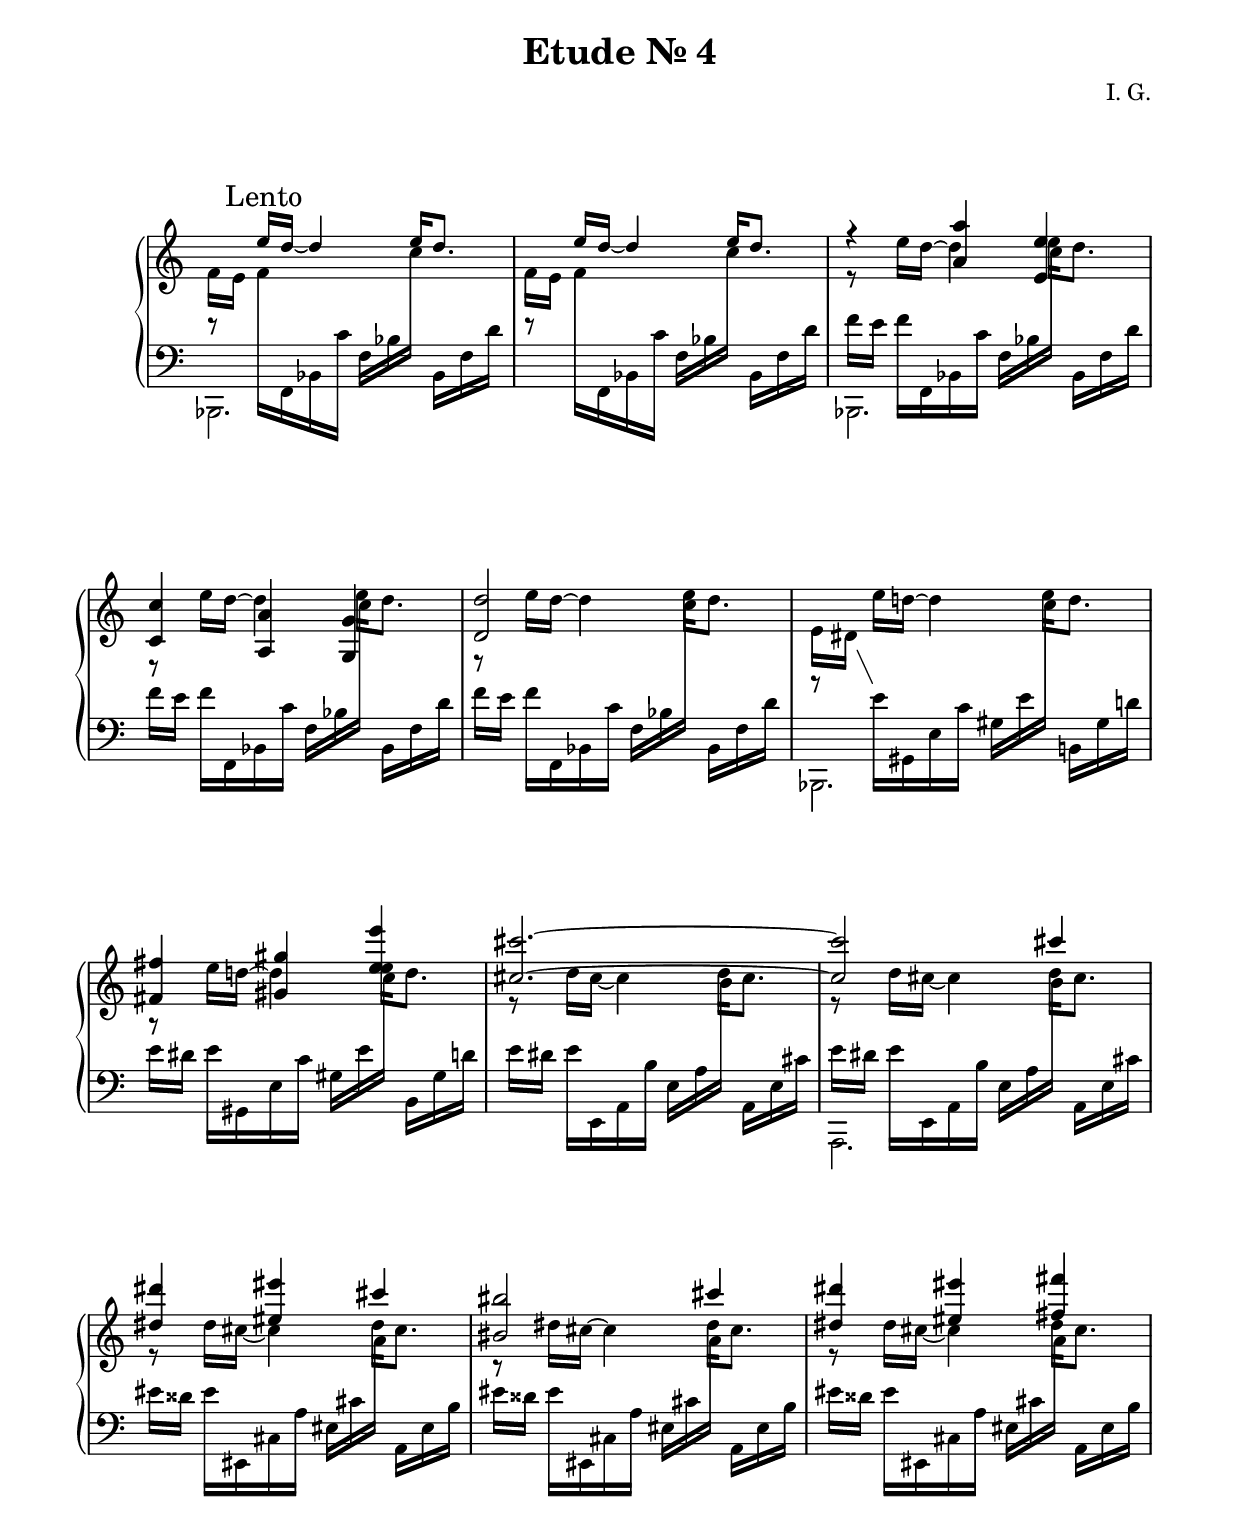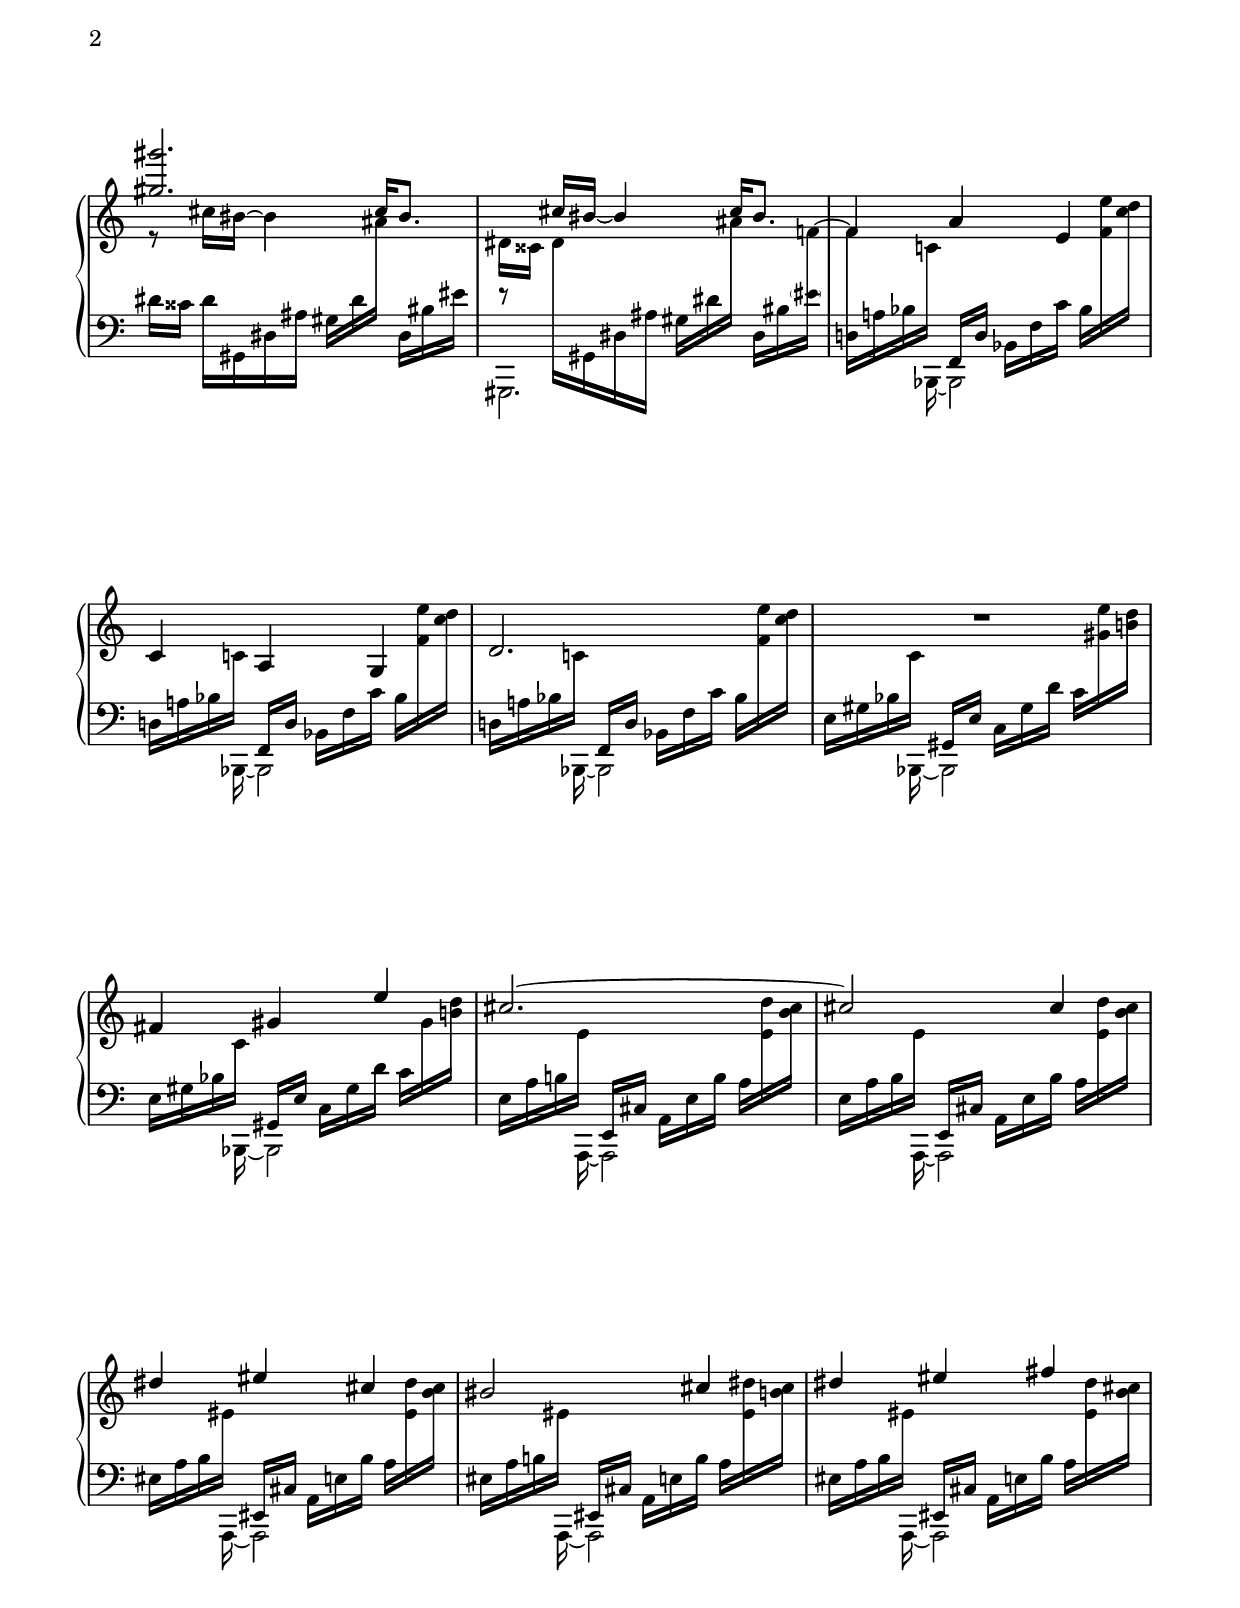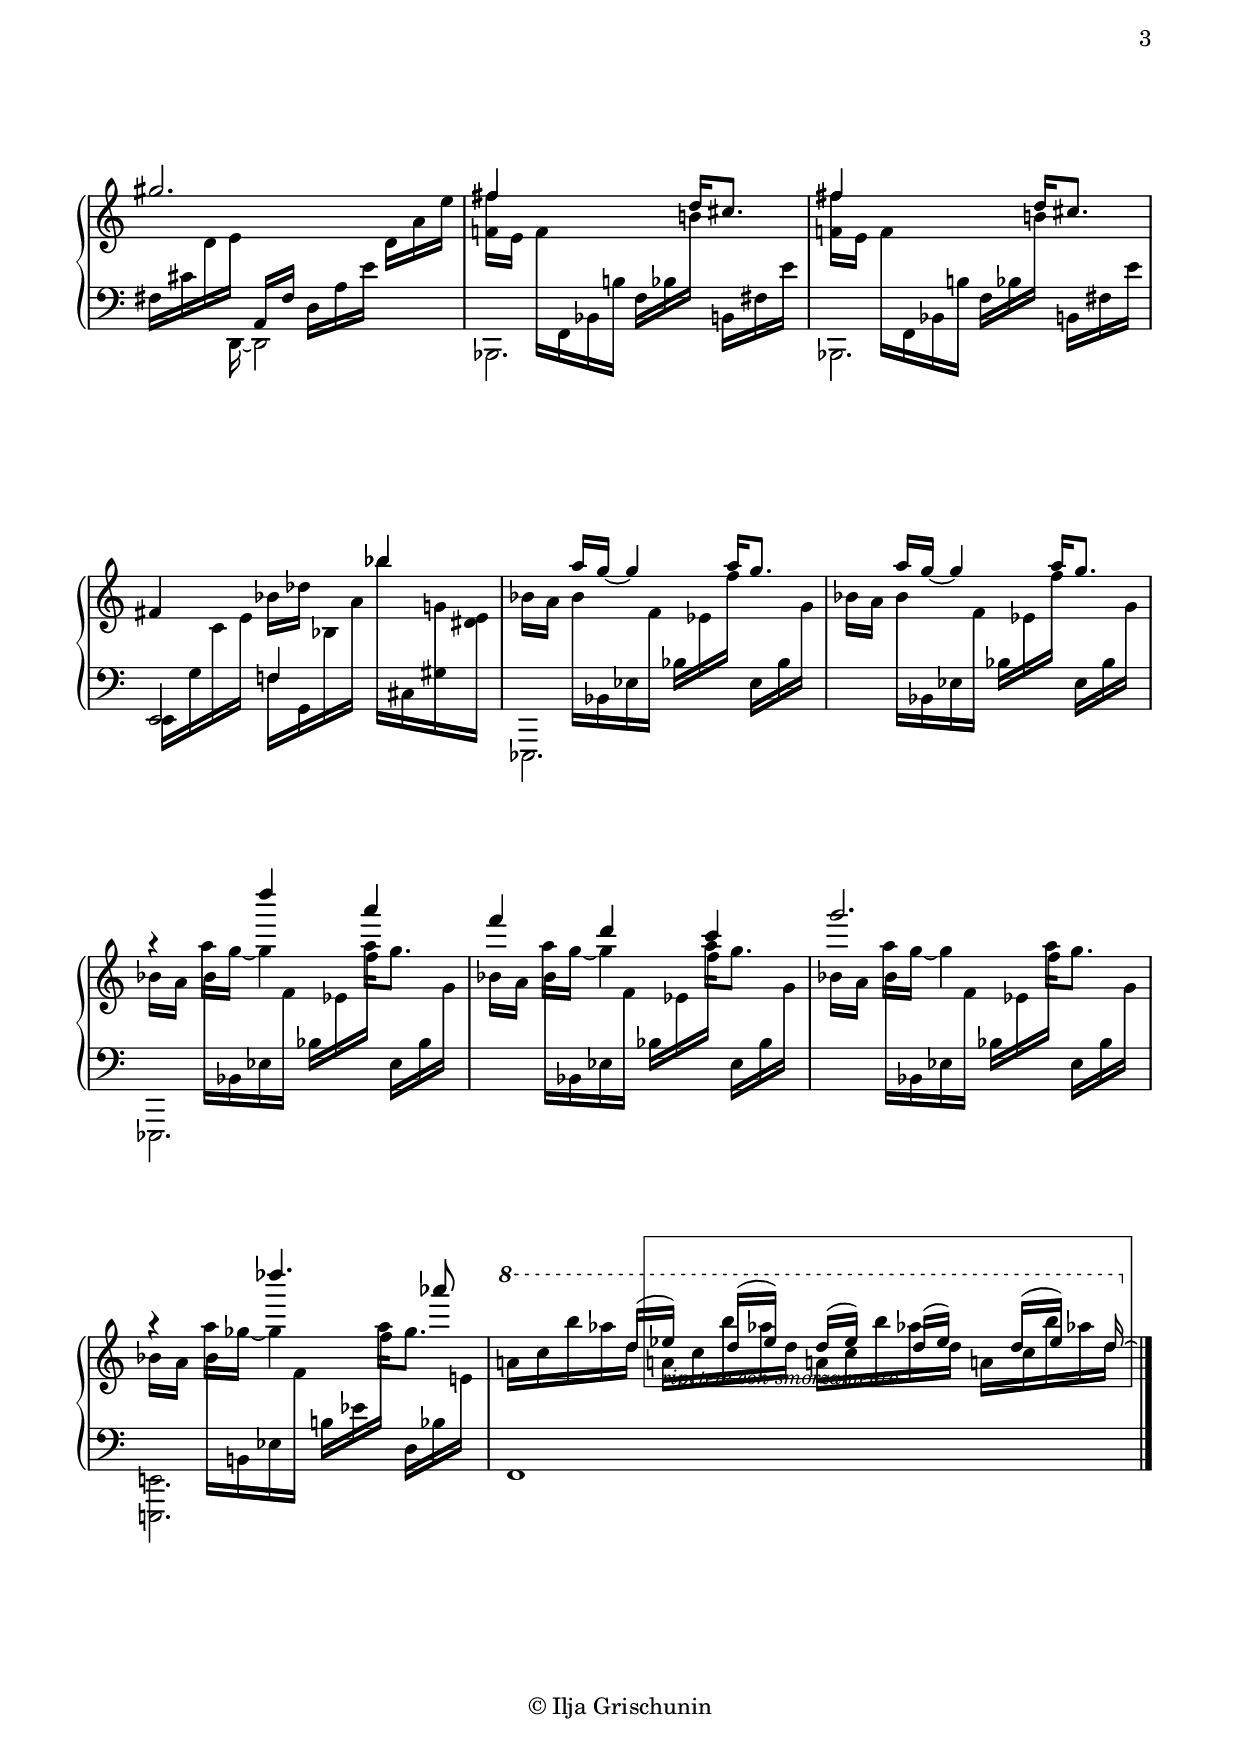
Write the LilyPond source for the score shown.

\version "2.19.15"
%\version "2.18.0"

\language "deutsch"

\header {
  title = "Etude № 4"
  composer = "I. G."
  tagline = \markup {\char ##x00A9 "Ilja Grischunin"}
}

\paper {
  #(set-paper-size "a4")
  top-system-spacing.basic-distance = #20
  top-markup-spacing.basic-distance = #15
  markup-system-spacing.basic-distance = #30
  system-system-spacing.basic-distance = #30
  last-bottom-spacing.basic-distance = #25
  left-margin = 15
  right-margin = 15
  %two-sided = ##t
  %inner-margin = 25
  %outer-margin = 15
}

\layout {
  indent = 10
  \context {
    \PianoStaff
    \consists #Span_stem_engraver
  }
  \context {
    \Score
    \remove "Bar_number_engraver"
    %\override StaffGrouper.staff-staff-spacing.padding = #0
    %\override StaffGrouper.staff-staff-spacing.basic-distance = #13
  }
}

\version "2.19.15"
%\version "2.18.0"

\language "deutsch"

%%%%%%%%%%%%%%%%%%%%%%%%%%%%%%%%%%%%%%%%%%%%%%%%%%%%
rechtsFour = \relative {
  \clef treble
  \key c \major
  \time 12/16
  \override Score.RehearsalMark.extra-offset = #'(4 . 2)
  \mark "Lento"
  \set Staff.beatStructure = #'( 4)
  \override Staff.TimeSignature #'stencil = ##f
  \override DynamicLineSpanner.staff-padding = #3
  <<
    {
      s2. s r4 <a' a'>
      \once \override NoteColumn.force-hshift = #-1.3
      <e e'><c c'><a a'>
      \once \override NoteColumn.force-hshift = #-1.3
      <g g'><d' d'>2 s4 s2.
      <fis fis'>4<gis gis'>
      \once \override NoteColumn.force-hshift = #-1
      <e' e'><cis cis'>2.~ q2 cis'4 <dis, dis'><eis eis'> cis'
      <his, his'>2 cis'4<dis, dis'><eis eis'><fis fis'>
      <gis gis'>2. s2 s8.
      \autoBeamOff
      \stemDown
      \crossStaff {\small f,!16~}
      \autoBeamOn
      \stemUp
      \tiny
      f4
    }
    \\
    {
      \small
      \stemUp
      r8 e'16 d~ d4 e16 d8.
      r8 e16 d~ d4  e16 d8.
      \stemDown
      r8
      e16 d^~ d4
      \once \override NoteColumn.force-hshift = #-0.1
      e16 d8.
      r8
      e16 d^~ d4
      \once \override NoteColumn.force-hshift = #-0.1
      e16 d8.
      r8
      e16 d^~ d4
      %\once \override NoteColumn.force-hshift = #1
      e16 d8.
      r8 e16 d!^~ d4 e16 d8.
      r8 e16 d!^~ d4 e16 d8.
      r8 d16 cis~ cis4 d16 cis8.
      r8 d16 cis~ cis4 d16 cis8.
      r8 dis16 cis~ cis4 dis16 cis8.
      r8 dis16 cis^~ cis4 dis16 cis8.
      r8 dis16 cis~ cis4 dis16 cis8.
      r8 cis16 his^~ his4 \stemUp cis16 his8.
      r8 cis16 his~ his4 cis16 his8.
      \autoBeamOff
      \stemDown
      \crossStaff {f16 s8.}
      \autoBeamOn
    }
  >>
  \stemUp
  a4 e c a g d'2. R2. fis4 gis e' cis2.^~ cis!2 cis4 dis eis cis his2 cis4 dis eis fis gis2.
  \small
  \repeat unfold 2 {fis4 s d16 cis8.}
  <<
    {
      \small
      fis,4 \change Staff = "LH" f,! \change Staff = "RH" b''
      s2.*2 a4\rest \normalsize d' a f d c g'2. a,4\rest des'4. as8
    }
    \\
    {
      \small
      s4 b,,16 des s8 s8
      \autoBeamOff
      \stemDown
      \crossStaff {g,!16}
      \autoBeamOn
      s16
      \stemUp
      \repeat unfold 2 {s8 a'16 g~ g4 a16 g8.}
      \stemDown
      \repeat unfold 3 {s8 a16 g~ g4 a16 g8.}
      s8 a16 ges~ ges4 a16 ges8.
    }
  >>
  \cadenzaOn
  <<
    {
      \ottava #1
      \set Staff.ottavation = #"8"
      \small
      s4 d'16[(
      es]) \repeat unfold 4 {s d[( es])} s d\laissezVibrer
    }
    \\
    {
      a!16[ c h' as d,]
      a!16[-\markup {
        \with-dimensions #'(0 . 0) #'(1.5 . 0)
        \box
        \with-dimensions #'(-1.5 . 45) #'(0 . 14)
        %\pad-to-box #'(25 . 10) #'(25 . 10)
        {\italic "ripetere con smorzamento"}
        %\null
      }
      c h' as! d,]
      a!16[ c h' as! d,]
      a!16[ c h' as! d,]
    }
  >>
  \cadenzaOff
  \bar "|."
}
%%%%%%%%%%%%%%%%%%%%%%%%%%%%%%%%%%%%%%%%%%%%%%%%%%%%
linksFour = \relative {
  \clef bass
  \key c \major
  \time 12/16
  \set Timing.beatStructure = #'(2 4 3 3)
  \override Staff.TimeSignature #'stencil = ##f
  <<
    {
      \repeat unfold 2 {
        \small
        \stemDown
        \change Staff = "RH" f'16[ e] f \change Staff = "LH" f,, b c' f, b
        \change Staff = "RH"
        c' \change Staff = "LH" b,, f' d'
      }
      \repeat unfold 3 {
        \small
        \stemDown
        f16[ e] f f,, b c' f, b
        \change Staff = "RH"
        \once \override NoteColumn.force-hshift = #0.1
        c' \change Staff = "LH" b,, f' d'
      }
      \stemDown
      \change Staff = "RH" e16[ dis] \once\showStaffSwitch \change Staff = "LH" e gis,, e' c' gis e'
      \change Staff = "RH"
      \once \override NoteColumn.force-hshift = #0.2
      c' \change Staff = "LH" h,,! gis' d'!
      e16[ dis] e gis,, e' c' gis e'
      \change Staff = "RH"
      \once \override NoteColumn.force-hshift = #0.2
      c' \change Staff = "LH" h,, gis' d'!
      e16[ dis] e e,, a h' e, a
      \change Staff = "RH"
      \once \override NoteColumn.force-hshift = #0.2
      h' \change Staff = "LH" a,, e' cis'
      e16[ dis] e e,, a h' e, a
      \change Staff = "RH"
      \once \override NoteColumn.force-hshift = #0.2
      h' \change Staff = "LH" a,, e' cis'
      eis16[ disis] eis eis,, cis' a' eis cis'
      \change Staff = "RH"
      \once \override NoteColumn.force-hshift = #0.2
      a' \change Staff = "LH" a,, eis' h'
      eis16[ disis] eis eis,, cis' a' eis cis'
      \change Staff = "RH"
      \once \override NoteColumn.force-hshift = #0.2
      a' \change Staff = "LH" a,, eis' h'
      eis16[ disis] eis eis,, cis' a' eis cis'
      \change Staff = "RH"
      \once \override NoteColumn.force-hshift = #0.2
      a' \change Staff = "LH" a,, eis' h'
      dis16[ cisis] dis gis,, dis' ais' gis dis'
      \change Staff = "RH"
      %\once \override NoteColumn.force-hshift = #0.1
      ais' \change Staff = "LH" dis,, his' eis
      \change Staff = "RH" dis16[ cisis] dis \change Staff = "LH" gis,, dis' ais' gis dis'
      \change Staff = "RH"
      %\once \override NoteColumn.force-hshift = #0.1
      ais' \change Staff = "LH" dis,, his' \once \tiny \parenthesize eis
      \set Timing.beatStructure = #'(4 2 3 3)
      \repeat unfold 3 {
        d,! a'! b \change Staff = "RH" c! \change Staff = "LH" \stemUp f,, d'
        \stemDown b f' c' b \change Staff = "RH" <f' e'><c' d>\change Staff = "LH"
      }
      e,, gis b \change Staff = "RH" c \change Staff = "LH" \stemUp gis, e'
      \stemDown c gis' d' c \change Staff = "RH" <gis' e'><h! d>\change Staff = "LH"
      e,, gis b \change Staff = "RH" c \change Staff = "LH" \stemUp gis, e'
      \stemDown c gis' d' c \change Staff = "RH" gis' <h! d>\change Staff = "LH"
      e,, a h! \change Staff = "RH" e \change Staff = "LH" \stemUp e,, cis'
      \stemDown a e' h' a \change Staff = "RH" <e' d'><h' cis>\change Staff = "LH"
      e,, a h \change Staff = "RH" e \change Staff = "LH" \stemUp e,, cis'
      \stemDown a e' h' a \change Staff = "RH" <e' d'><h' cis>\change Staff = "LH"
      eis,, a h \change Staff = "RH" eis \change Staff = "LH" \stemUp eis,, cis'
      \stemDown a e' h' a \change Staff = "RH" <eis' dis'><h' cis>\change Staff = "LH"
      eis,, a h! \change Staff = "RH" eis \change Staff = "LH" \stemUp eis,, cis'
      \stemDown a e' h' a \change Staff = "RH" <eis' dis'><h' cis>\change Staff = "LH"
      eis,, a h \change Staff = "RH" eis \change Staff = "LH" \stemUp eis,, cis'
      \stemDown a e' h' a \change Staff = "RH" <eis' dis'><h' cis>\change Staff = "LH"
      fis, cis' \change Staff = "RH" d e \change Staff = "LH" \stemUp a,, fis'
      \stemDown d[ a' e'] \change Staff = "RH" d a' e' \change Staff = "LH"
      \set Timing.beatStructure = #'(2 4 3 3)
      \repeat unfold 2 {
        \change Staff = "RH" <f,! fis'>16[ e] f \change Staff = "LH" f,, b h'! f b
        \change Staff = "RH"
        h'! \change Staff = "LH" h,, fis' e'
      }
      \set Timing.beatStructure = #'(4 4 4)
      \change Staff = "LH" e,, g'
      \change Staff = "RH" c e
      \change Staff = "LH" f, g,
      \change Staff = "RH" b' a' b'[
      \change Staff = "LH" cis,,, gis'
      \change Staff = "RH" <dis'e>]
      \set Timing.beatStructure = #'(2 4 3 3)
      \repeat unfold 2 {
        \small
        \stemDown
        \change Staff = "RH" b'16[ a] b \change Staff = "LH" b,, es
        \change Staff = "RH" f'
        \change Staff = "LH" b,
        \change Staff = "RH" es f'
        \change Staff = "LH" es,, b'
        \change Staff = "RH" g'
      }
      \repeat unfold 3 {
        \change Staff = "RH" b16[ a]
        \once \override NoteColumn.force-hshift = #0.2
        b \change Staff = "LH" b,, es
        \change Staff = "RH" f'
        \change Staff = "LH" b,
        \change Staff = "RH" es
        \once \override NoteColumn.force-hshift = #0.2
        f'
        \change Staff = "LH" es,, b'
        \change Staff = "RH" g'
      }
      \change Staff = "RH" b16[ a]
      \once \override NoteColumn.force-hshift = #0.2
      b \change Staff = "LH" h,,! es
      \change Staff = "RH" f'
      \change Staff = "LH" h,! es
      \change Staff = "RH"
      \once \override NoteColumn.force-hshift = #0.2
      f'
      \change Staff = "LH" d,, b'
      \change Staff = "RH" e!
    }
    \\
    {
      \small
      b,,2. s b s s b s s a s s s s gis
      \repeat unfold 5 {s8. b16~ b2}
      \repeat unfold 5 {s8. a16~ a2} s8. d16~ d2
      b2. b \stemUp e2 s4 \stemDown
      es,2. s es s s <e! e'!> f'1 s4
    }
  >>
}
%%%%%%%%%%%%%%%%%%%%%%%%%%%%%%%%%%%%%%%%%%%%%%%%%%%%


%%%%%%%%%%%%%%%%%%%%%%%%%%%%%%%%%%%%%%%%%%%%%%%%%%%%
\score {
  \new PianoStaff
  <<
    \new Staff = "RH" \rechtsFour
    \new Staff = "LH" \linksFour
  >>
  %\midi {}
}